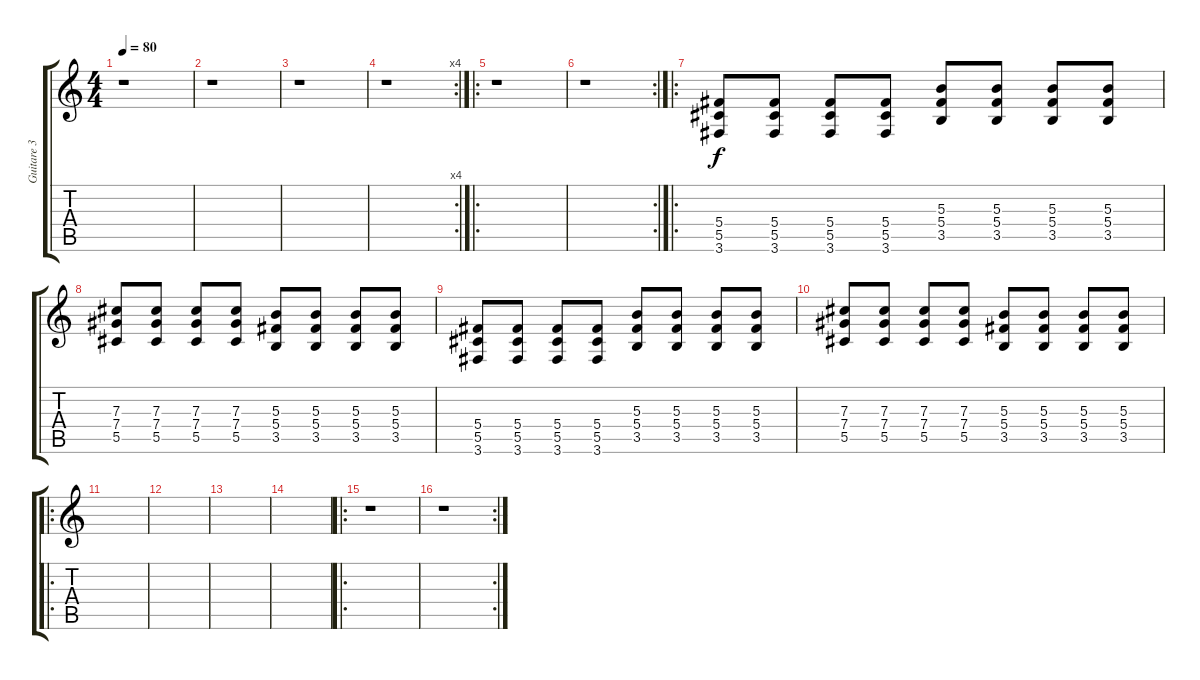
\track ("Guitare 3" "Guitare 3") {instrument distortionguitar}
\staff {score tabs}
\tuning (Eb4 Bb3 Gb3 Db3 Ab2 Eb2) {hide}
\ts (4 4)
\tempo 80
\clef g2
\ks c
r.1{dy f instrument distortionguitar} |
r.1 |
r.1 |
\rc 4
r.1 |
\ro
r.1 |
\rc 2
r.1 |
\ro
(5.4 5.5 3.6).8 (5.4 5.5 3.6).8 (5.4 5.5 3.6).8 (5.4 5.5 3.6).8 (5.3 5.4 3.5).8 (5.3 5.4 3.5).8 (5.3 5.4 3.5).8 (5.3 5.4 3.5).8 |
(7.3 7.4 5.5).8 (7.3 7.4 5.5).8 (7.3 7.4 5.5).8 (7.3 7.4 5.5).8 (5.3 5.4 3.5).8 (5.3 5.4 3.5).8 (5.3 5.4 3.5).8 (5.3 5.4 3.5).8 |
(5.4 5.5 3.6).8 (5.4 5.5 3.6).8 (5.4 5.5 3.6).8 (5.4 5.5 3.6).8 (5.3 5.4 3.5).8 (5.3 5.4 3.5).8 (5.3 5.4 3.5).8 (5.3 5.4 3.5).8 |
(7.3 7.4 5.5).8 (7.3 7.4 5.5).8 (7.3 7.4 5.5).8 (7.3 7.4 5.5).8 (5.3 5.4 3.5).8 (5.3 5.4 3.5).8 (5.3 5.4 3.5).8 (5.3 5.4 3.5).8 |
\ro
|
|
|
|
\ro
r.1 |
\rc 2
r.1
